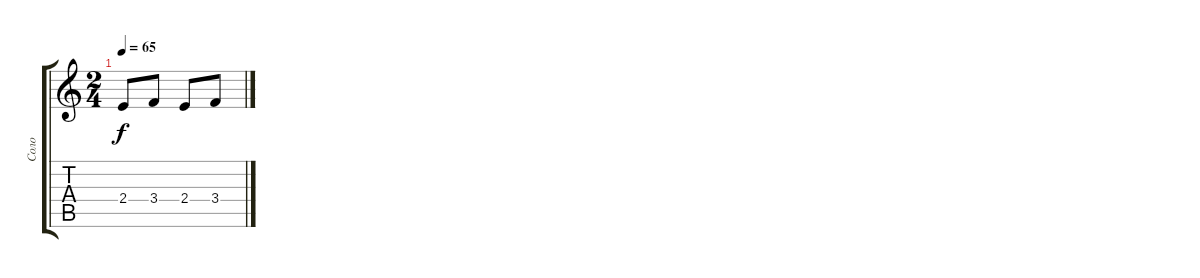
\track ("Соло" "Соло") {instrument electricguitarclean}
\staff {score tabs}
\tuning (E4 B3 G3 D3 A2 E2) {hide}
\ts (2 4)
\tempo 65
\clef g2
\ks c
2.4.8{dy f} 3.4.8 2.4.8 3.4.8
